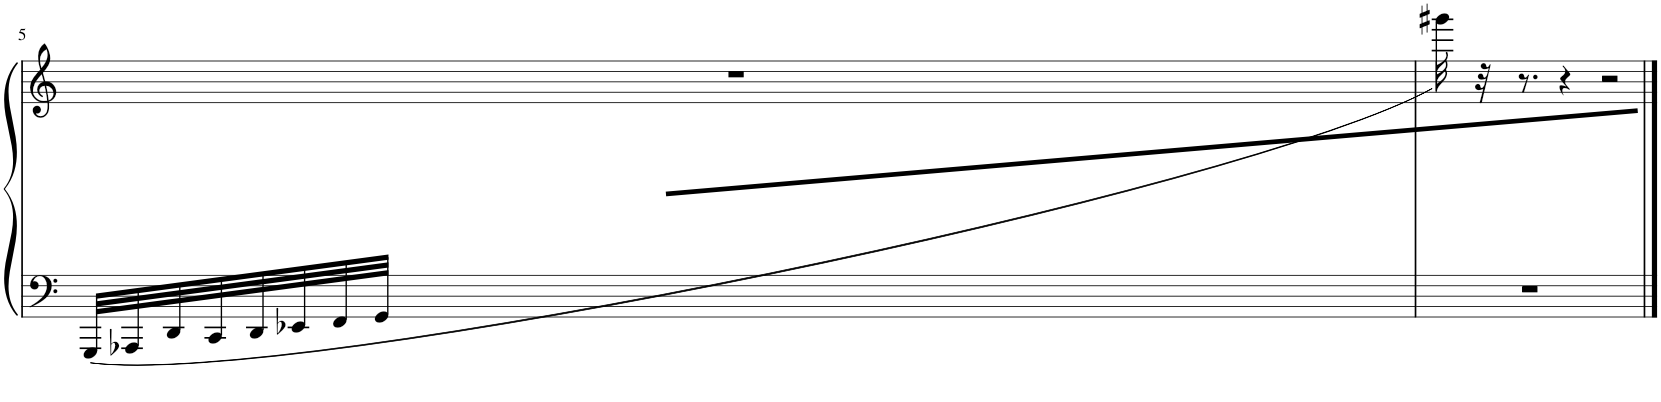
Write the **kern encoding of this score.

**kern	**kern
*part1	*part1
*staff2	*staff1
*I"Arpa	*
*I'Arp.	*
!!LO:PB:g=z
*clefF4	*clefG2
*k[]	*k[]
*M4/4	*M4/4
*met(c)	*met(c)
=5	=5
*	*^
(32GGG/LLL	1r	2.ryy
32AAA-X/	.	.
32DD/	.	.
32CC/	.	.
32DD/	.	.
32EE-X/	.	.
32FF/	.	.
32GG/JJJ	.	.
32BB!LLL	.	.
32D!	.	.
32E!	.	.
32G!	.	.
32A!	.	.
32B!	.	.
32c!	.	.
32e!JJJ	.	.
32g!LLL	.	.
32a!	.	.
32b!	.	.
32cc!	.	.
32dd!	.	.
32ee!	.	.
32ff!	.	.
32gg!JJJ	.	.
4ryy	.	32f!LLL
.	.	32a!
.	.	32b!
.	.	32dd!
.	.	32ff!
.	.	32aa!
.	.	32ccc!
.	.	32eee!JJJ
*	*v	*v
=6	=6
1r	32ggg#X\)
.	32r
.	8.r
.	4r
.	2r
==	==
*-	*-
